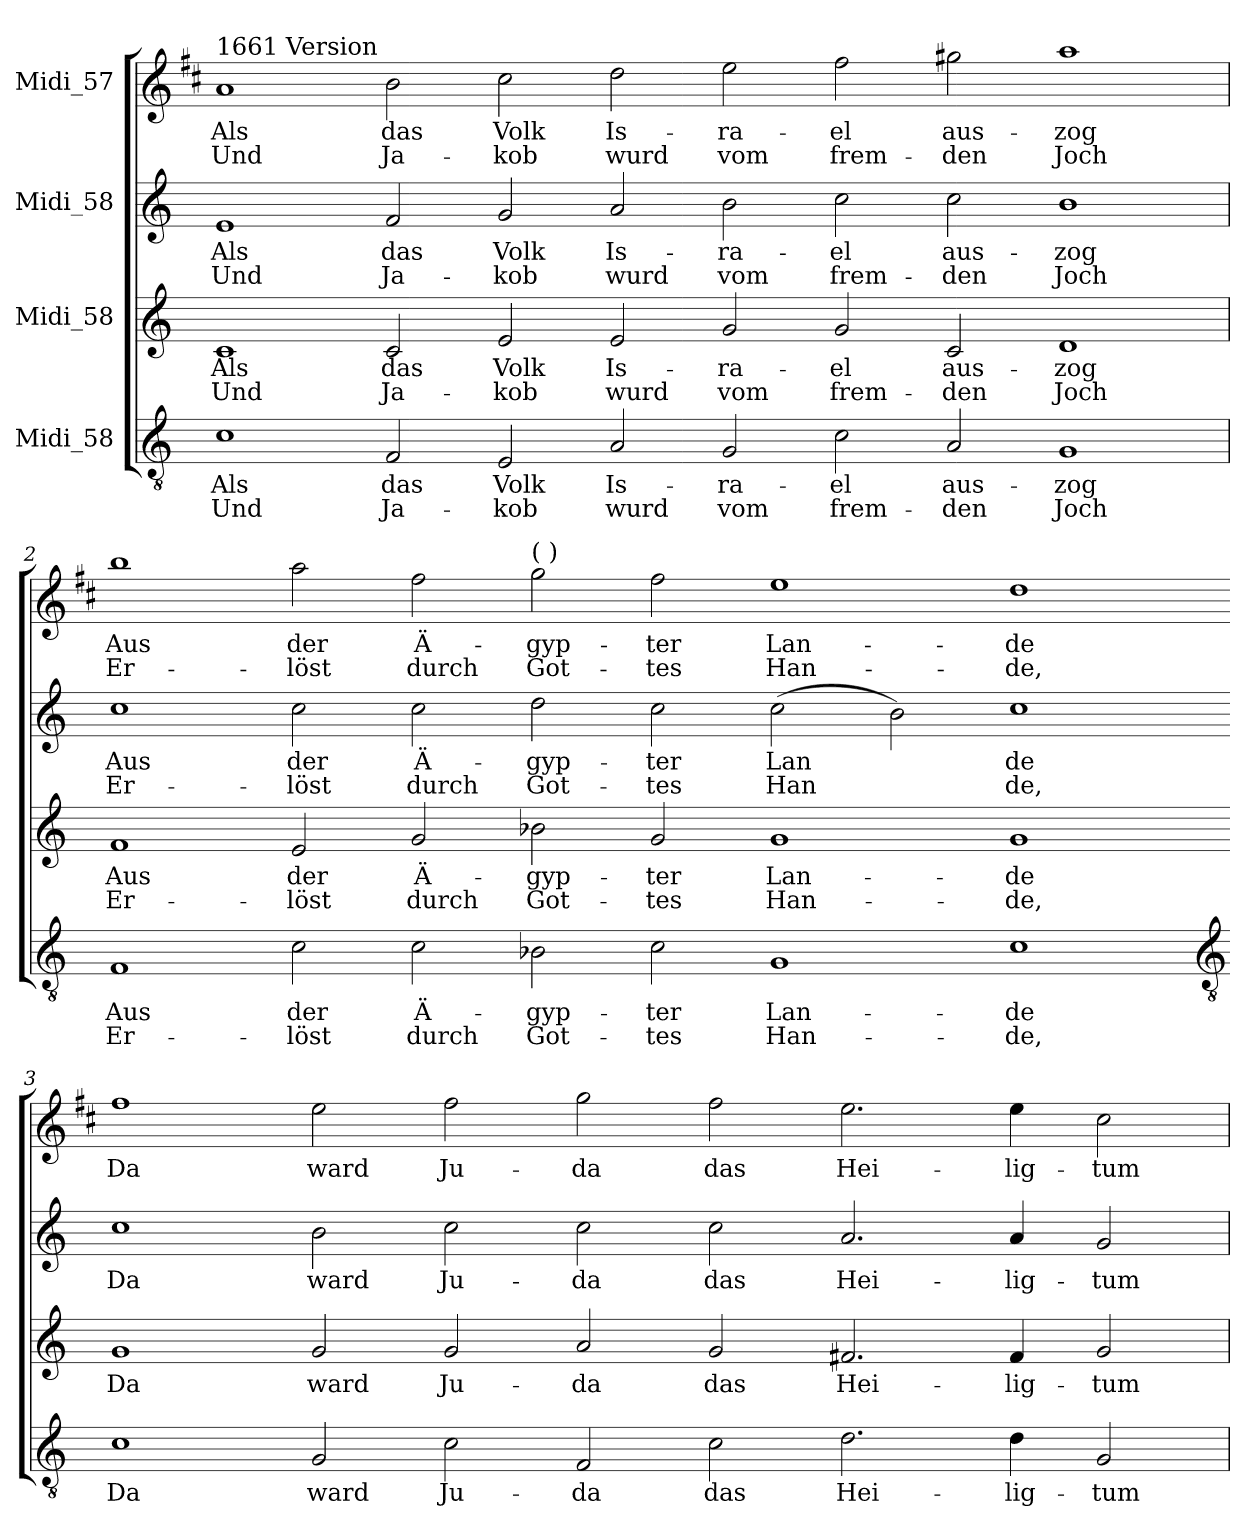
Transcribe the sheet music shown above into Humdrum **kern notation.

**kern	**text	**text	**kern	**text	**text	**kern	**text	**text	**kern	**text	**text
*part4	*part4	*part4	*part3	*part3	*part3	*part2	*part2	*part2	*part1	*part1	*part1
*staff4	*staff4	*staff4	*staff3	*staff3	*staff3	*staff2	*staff2	*staff2	*staff1	*staff1	*staff1
*I"Midi_58	*	*	*I"Midi_58	*	*	*I"Midi_58	*	*	*I"Midi_57	*	*
*clefGv2	*	*	*clefG2	*	*	*clefG2	*	*	*clefG2	*	*
*	*	*	*	*	*	*	*	*	*ITrd1c2	*	*
*k[]	*	*	*k[]	*	*	*k[]	*	*	*k[]	*	*
*C:	*	*	*C:	*	*	*C:	*	*	*C:	*	*
=1	=1	=1	=1	=1	=1	=1	=1	=1	=1	=1	=1
!	!	!	!	!	!	!	!	!	!LO:TX:a:t=1661 Version	!	!
!	!LO:LY:b	!LO:LY:b	!	!LO:LY:b	!LO:LY:b	!	!LO:LY:b	!LO:LY:b	!	!LO:LY:b	!LO:LY:b
1c	Als	Und	1c	Als	Und	1e	Als	Und	1g	Als	Und
!	!LO:LY:b	!LO:LY:b	!	!LO:LY:b	!LO:LY:b	!	!LO:LY:b	!LO:LY:b	!	!LO:LY:b	!LO:LY:b
2F	das	Ja-	2c	das	Ja-	2f	das	Ja-	2a	das	Ja-
!	!LO:LY:b	!LO:LY:b	!	!LO:LY:b	!LO:LY:b	!	!LO:LY:b	!LO:LY:b	!	!LO:LY:b	!LO:LY:b
2E	-Volk	kob	2e	-Volk	kob	2g	-Volk	kob	2b	-Volk	kob
!	!LO:LY:b	!LO:LY:b	!	!LO:LY:b	!LO:LY:b	!	!LO:LY:b	!LO:LY:b	!	!LO:LY:b	!LO:LY:b
2A	Is-	-wurd	2e	Is-	-wurd	2a	Is-	-wurd	2cc	Is-	-wurd
!	!LO:LY:b	!LO:LY:b	!	!LO:LY:b	!LO:LY:b	!	!LO:LY:b	!LO:LY:b	!	!LO:LY:b	!LO:LY:b
2G	ra-	-vom	2g	ra-	-vom	2b	ra-	-vom	2dd	ra-	-vom
!	!LO:LY:b	!LO:LY:b	!	!LO:LY:b	!LO:LY:b	!	!LO:LY:b	!LO:LY:b	!	!LO:LY:b	!LO:LY:b
2c	el	frem-	2g	el	frem-	2cc	el	frem-	2ee	el	frem-
!	!LO:LY:b	!LO:LY:b	!	!LO:LY:b	!LO:LY:b	!	!LO:LY:b	!LO:LY:b	!	!LO:LY:b	!LO:LY:b
2A	-aus-	-den	2c	-aus-	-den	2cc	-aus-	-den	2ff#X	-aus-	-den
!	!LO:LY:b	!LO:LY:b	!	!LO:LY:b	!LO:LY:b	!	!LO:LY:b	!LO:LY:b	!	!LO:LY:b	!LO:LY:b
1G	zog	Joch	1d	zog	Joch	1b	zog	Joch	1gg	zog	Joch
=2	=2	=2	=2	=2	=2	=2	=2	=2	=2	=2	=2
!	!LO:LY:b	!LO:LY:b	!	!LO:LY:b	!LO:LY:b	!	!LO:LY:b	!LO:LY:b	!	!LO:LY:b	!LO:LY:b
1F	Aus	Er-	1f	Aus	Er-	1cc	Aus	Er-	1aa	Aus	Er-
!	!LO:LY:b	!LO:LY:b	!	!LO:LY:b	!LO:LY:b	!	!LO:LY:b	!LO:LY:b	!	!LO:LY:b	!LO:LY:b
2c	-der	löst	2e	-der	löst	2cc	-der	löst	2gg	-der	löst
!	!LO:LY:b	!LO:LY:b	!	!LO:LY:b	!LO:LY:b	!	!LO:LY:b	!LO:LY:b	!	!LO:LY:b	!LO:LY:b
2c	Ä-	-durch	2g	Ä-	-durch	2cc	Ä-	-durch	2ee	Ä-	-durch
!	!	!	!	!	!	!	!	!	!LO:TX:a:t=(  )	!	!
!	!LO:LY:b	!LO:LY:b	!	!LO:LY:b	!LO:LY:b	!	!LO:LY:b	!LO:LY:b	!	!LO:LY:b	!LO:LY:b
2B-X	gyp-	-Got-	2b-X	gyp-	-Got-	2dd	gyp-	-Got-	2ff	gyp-	-Got-
!	!LO:LY:b	!LO:LY:b	!	!LO:LY:b	!LO:LY:b	!	!LO:LY:b	!LO:LY:b	!	!LO:LY:b	!LO:LY:b
2c	-ter	tes	2g	-ter	tes	2cc	-ter	tes	2ee	-ter	tes
!	!LO:LY:b	!LO:LY:b	!	!LO:LY:b	!LO:LY:b	!	!LO:LY:b	!LO:LY:b	!	!LO:LY:b	!LO:LY:b
1G	Lan-	-Han-	1g	Lan-	-Han-	(>2cc	Lan	Han	1dd	Lan-	-Han-
.	.	.	.	.	.	2b)	.	.	.	.	.
!	!LO:LY:b	!LO:LY:b	!	!LO:LY:b	!LO:LY:b	!	!LO:LY:b	!LO:LY:b	!	!LO:LY:b	!LO:LY:b
1c	-de	de,	1g	-de	de,	1cc	de	de,	1cc	-de	de,
!!LO:LB:g=z
=3-	=3-	=3-	=3-	=3-	=3-	=3-	=3-	=3-	=3-	=3-	=3-
*clefGv2	*	*	*	*	*	*	*	*	*	*	*
!	!LO:LY:b	!	!	!LO:LY:b	!	!	!LO:LY:b	!	!	!LO:LY:b	!
1c	Da	.	1g	Da	.	1cc	Da	.	1ee	Da	.
!	!LO:LY:b	!	!	!LO:LY:b	!	!	!LO:LY:b	!	!	!LO:LY:b	!
2G	ward	.	2g	ward	.	2b	ward	.	2dd	ward	.
!	!LO:LY:b	!	!	!LO:LY:b	!	!	!LO:LY:b	!	!	!LO:LY:b	!
2c	Ju-	.	2g	Ju-	.	2cc	Ju-	.	2ee	Ju-	.
!	!LO:LY:b	!	!	!LO:LY:b	!	!	!LO:LY:b	!	!	!LO:LY:b	!
2F	-da	.	2a	-da	.	2cc	-da	.	2ff	-da	.
!	!LO:LY:b	!	!	!LO:LY:b	!	!	!LO:LY:b	!	!	!LO:LY:b	!
2c	das	.	2g	das	.	2cc	das	.	2ee	das	.
!	!LO:LY:b	!	!	!LO:LY:b	!	!	!LO:LY:b	!	!	!LO:LY:b	!
2.d	Hei-	.	2.f#X	Hei-	.	2.a	Hei-	.	2.dd	Hei-	.
!	!LO:LY:b	!	!	!LO:LY:b	!	!	!LO:LY:b	!	!	!LO:LY:b	!
4d	-lig-	.	4f#	-lig-	.	4a	-lig-	.	4dd	-lig-	.
!	!LO:LY:b	!	!	!LO:LY:b	!	!	!LO:LY:b	!	!	!LO:LY:b	!
2G	-tum	.	2g	-tum	.	2g	-tum	.	2b	-tum	.
=	=	=	=	=	=	=	=	=	=	=	=
*-	*-	*-	*-	*-	*-	*-	*-	*-	*-	*-	*-
